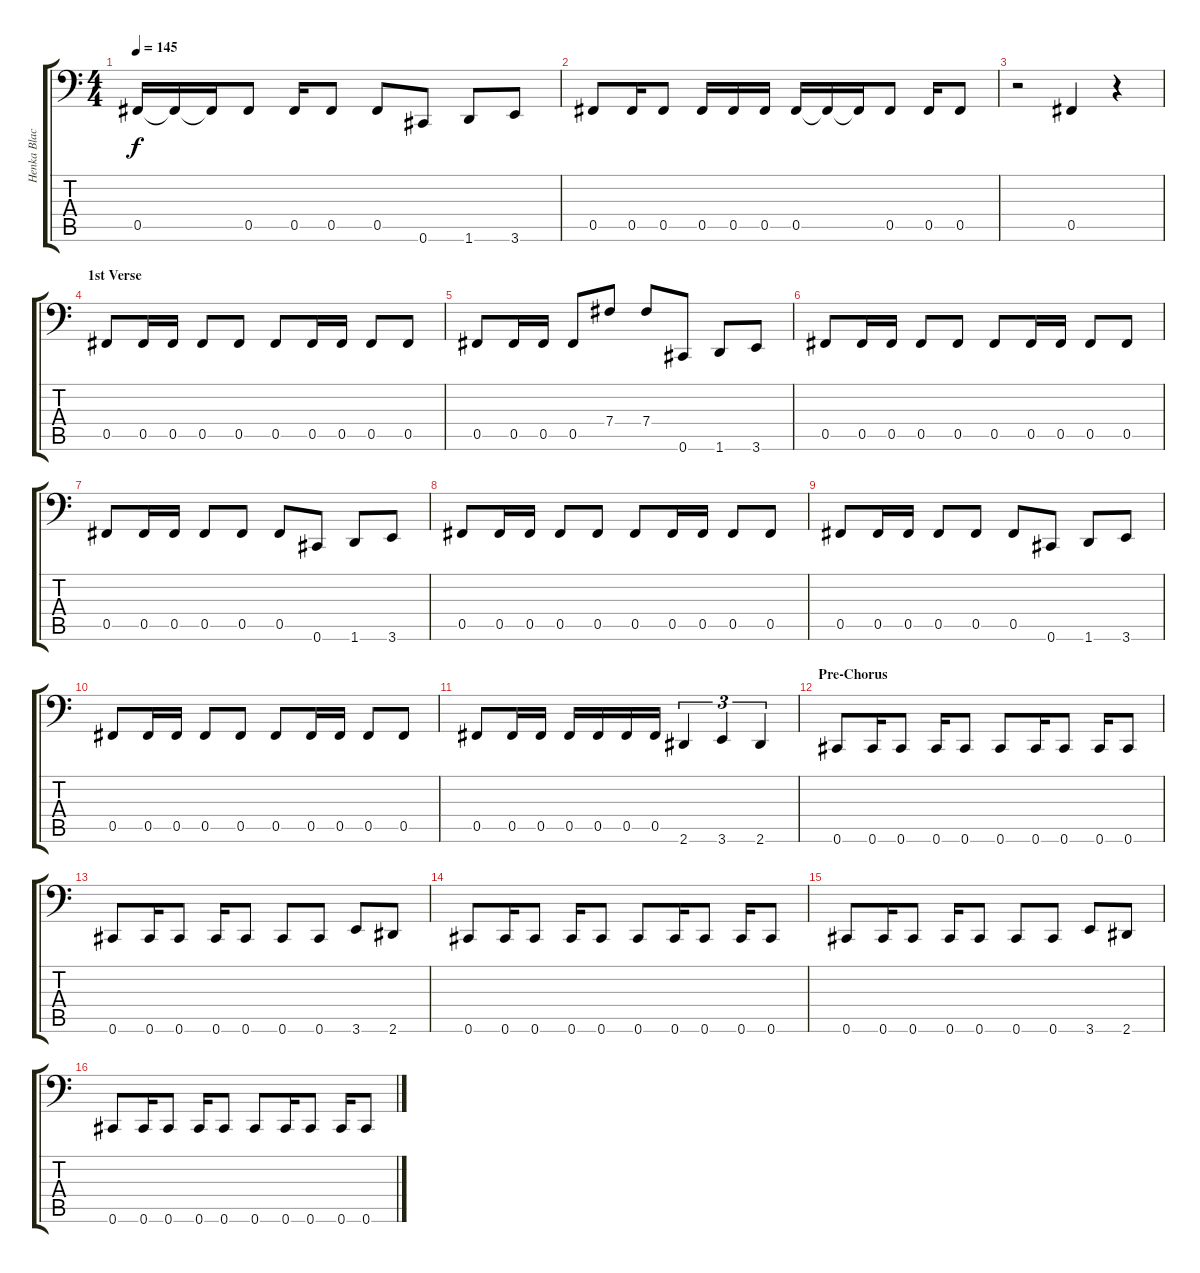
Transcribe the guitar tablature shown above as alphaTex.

\track ("Henka Blacksmith" "Henka Blac") {instrument electricbasspick}
\staff {score tabs}
\tuning (Db3 Ab2 E2 B1 Gb1 Db1) {hide}
\ts (4 4)
\tempo 145
\clef f4
\ks c
0.5.16{dy f} 0.5{t}.16 0.5{t}.16 0.5.8 0.5.16 0.5.8 0.5.8 0.6.8 1.6.8 3.6.8 |
0.5.8 0.5.16 0.5.8 0.5.16 0.5.16 0.5.16 0.5.16 0.5{t}.16 0.5{t}.16 0.5.8 0.5.16 0.5.8 |
r.2 0.5.4 r.4 |
\section ("" "1st Verse")
0.5.8 0.5.16 0.5.16 0.5.8 0.5.8 0.5.8 0.5.16 0.5.16 0.5.8 0.5.8 |
0.5.8 0.5.16 0.5.16 0.5.8 7.4.8 7.4.8 0.6.8 1.6.8 3.6.8 |
0.5.8 0.5.16 0.5.16 0.5.8 0.5.8 0.5.8 0.5.16 0.5.16 0.5.8 0.5.8 |
0.5.8 0.5.16 0.5.16 0.5.8 0.5.8 0.5.8 0.6.8 1.6.8 3.6.8 |
0.5.8 0.5.16 0.5.16 0.5.8 0.5.8 0.5.8 0.5.16 0.5.16 0.5.8 0.5.8 |
0.5.8 0.5.16 0.5.16 0.5.8 0.5.8 0.5.8 0.6.8 1.6.8 3.6.8 |
0.5.8 0.5.16 0.5.16 0.5.8 0.5.8 0.5.8 0.5.16 0.5.16 0.5.8 0.5.8 |
0.5.8 0.5.16 0.5.16 0.5.16 0.5.16 0.5.16 0.5.16 2.6.4{tu (3 2)} 3.6.4{tu (3 2)} 2.6.4{tu (3 2)} |
\section ("" "Pre-Chorus")
0.6.8 0.6.16 0.6.8 0.6.16 0.6.8 0.6.8 0.6.16 0.6.8 0.6.16 0.6.8 |
0.6.8 0.6.16 0.6.8 0.6.16 0.6.8 0.6.8 0.6.8 3.6.8 2.6.8 |
0.6.8 0.6.16 0.6.8 0.6.16 0.6.8 0.6.8 0.6.16 0.6.8 0.6.16 0.6.8 |
0.6.8 0.6.16 0.6.8 0.6.16 0.6.8 0.6.8 0.6.8 3.6.8 2.6.8 |
0.6.8 0.6.16 0.6.8 0.6.16 0.6.8 0.6.8 0.6.16 0.6.8 0.6.16 0.6.8
